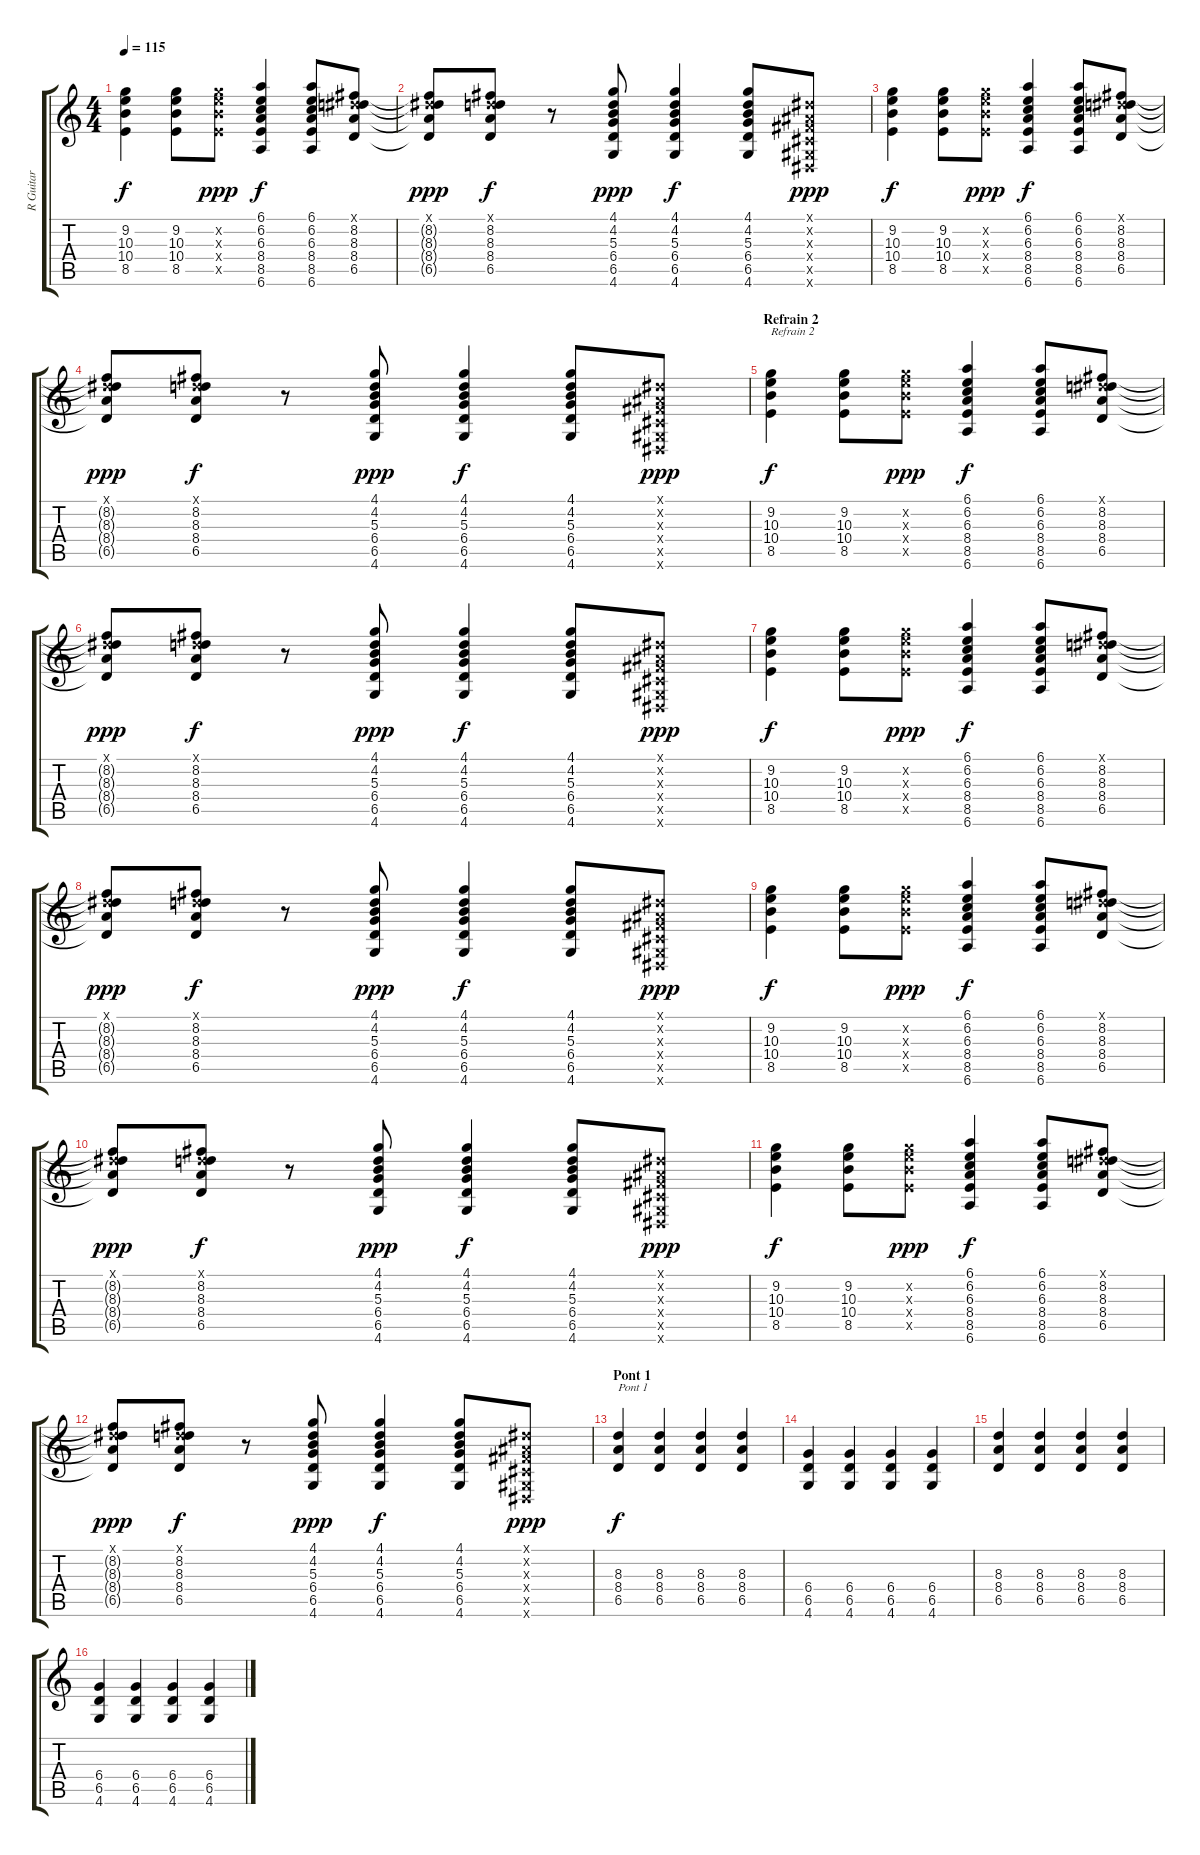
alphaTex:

\track ("R Guitar" "R Guitar") {instrument electricguitarmuted}
\staff {score tabs}
\tuning (Eb4 Bb3 Gb3 Db3 Ab2 Eb2) {hide}
\ts (4 4)
\tempo 115
\clef g2
\ks c
(9.2 10.3 10.4 8.5).4{dy f} (9.2 10.3 10.4 8.5).8 (9.2{x} 10.3{x} 10.4{x} 8.5{x}).8{dy ppp} (6.1 6.2 6.3 8.4 8.5 6.6).4{dy f} (6.1 6.2 6.3 8.4 8.5 6.6).8 (0.1{x} 8.2 8.3 8.4 6.5).8 |
(0.1{x} 8.2{t} 8.3{t} 8.4{t} 6.5{t}).8{dy ppp} (0.1{x} 8.2 8.3 8.4 6.5).8{dy f} r.8 (4.1 4.2 5.3 6.4 6.5 4.6).8{dy ppp} (4.1 4.2 5.3 6.4 6.5 4.6).4{dy f} (4.1 4.2 5.3 6.4 6.5 4.6).8 (0.1{x} 0.2{x} 0.3{x} 0.4{x} 0.5{x} 0.6{x}).8{dy ppp} |
(9.2 10.3 10.4 8.5).4{dy f} (9.2 10.3 10.4 8.5).8 (9.2{x} 10.3{x} 10.4{x} 8.5{x}).8{dy ppp} (6.1 6.2 6.3 8.4 8.5 6.6).4{dy f} (6.1 6.2 6.3 8.4 8.5 6.6).8 (0.1{x} 8.2 8.3 8.4 6.5).8 |
(0.1{x} 8.2{t} 8.3{t} 8.4{t} 6.5{t}).8{dy ppp} (0.1{x} 8.2 8.3 8.4 6.5).8{dy f} r.8 (4.1 4.2 5.3 6.4 6.5 4.6).8{dy ppp} (4.1 4.2 5.3 6.4 6.5 4.6).4{dy f} (4.1 4.2 5.3 6.4 6.5 4.6).8 (0.1{x} 0.2{x} 0.3{x} 0.4{x} 0.5{x} 0.6{x}).8{dy ppp} |
\section ("" "Refrain 2")
(9.2 10.3 10.4 8.5).4{txt "Refrain 2" dy f} (9.2 10.3 10.4 8.5).8 (9.2{x} 10.3{x} 10.4{x} 8.5{x}).8{dy ppp} (6.1 6.2 6.3 8.4 8.5 6.6).4{dy f} (6.1 6.2 6.3 8.4 8.5 6.6).8 (0.1{x} 8.2 8.3 8.4 6.5).8 |
(0.1{x} 8.2{t} 8.3{t} 8.4{t} 6.5{t}).8{dy ppp} (0.1{x} 8.2 8.3 8.4 6.5).8{dy f} r.8 (4.1 4.2 5.3 6.4 6.5 4.6).8{dy ppp} (4.1 4.2 5.3 6.4 6.5 4.6).4{dy f} (4.1 4.2 5.3 6.4 6.5 4.6).8 (0.1{x} 0.2{x} 0.3{x} 0.4{x} 0.5{x} 0.6{x}).8{dy ppp} |
(9.2 10.3 10.4 8.5).4{dy f} (9.2 10.3 10.4 8.5).8 (9.2{x} 10.3{x} 10.4{x} 8.5{x}).8{dy ppp} (6.1 6.2 6.3 8.4 8.5 6.6).4{dy f} (6.1 6.2 6.3 8.4 8.5 6.6).8 (0.1{x} 8.2 8.3 8.4 6.5).8 |
(0.1{x} 8.2{t} 8.3{t} 8.4{t} 6.5{t}).8{dy ppp} (0.1{x} 8.2 8.3 8.4 6.5).8{dy f} r.8 (4.1 4.2 5.3 6.4 6.5 4.6).8{dy ppp} (4.1 4.2 5.3 6.4 6.5 4.6).4{dy f} (4.1 4.2 5.3 6.4 6.5 4.6).8 (0.1{x} 0.2{x} 0.3{x} 0.4{x} 0.5{x} 0.6{x}).8{dy ppp} |
(9.2 10.3 10.4 8.5).4{dy f} (9.2 10.3 10.4 8.5).8 (9.2{x} 10.3{x} 10.4{x} 8.5{x}).8{dy ppp} (6.1 6.2 6.3 8.4 8.5 6.6).4{dy f} (6.1 6.2 6.3 8.4 8.5 6.6).8 (0.1{x} 8.2 8.3 8.4 6.5).8 |
(0.1{x} 8.2{t} 8.3{t} 8.4{t} 6.5{t}).8{dy ppp} (0.1{x} 8.2 8.3 8.4 6.5).8{dy f} r.8 (4.1 4.2 5.3 6.4 6.5 4.6).8{dy ppp} (4.1 4.2 5.3 6.4 6.5 4.6).4{dy f} (4.1 4.2 5.3 6.4 6.5 4.6).8 (0.1{x} 0.2{x} 0.3{x} 0.4{x} 0.5{x} 0.6{x}).8{dy ppp} |
(9.2 10.3 10.4 8.5).4{dy f} (9.2 10.3 10.4 8.5).8 (9.2{x} 10.3{x} 10.4{x} 8.5{x}).8{dy ppp} (6.1 6.2 6.3 8.4 8.5 6.6).4{dy f} (6.1 6.2 6.3 8.4 8.5 6.6).8 (0.1{x} 8.2 8.3 8.4 6.5).8 |
(0.1{x} 8.2{t} 8.3{t} 8.4{t} 6.5{t}).8{dy ppp} (0.1{x} 8.2 8.3 8.4 6.5).8{dy f} r.8 (4.1 4.2 5.3 6.4 6.5 4.6).8{dy ppp} (4.1 4.2 5.3 6.4 6.5 4.6).4{dy f} (4.1 4.2 5.3 6.4 6.5 4.6).8 (0.1{x} 0.2{x} 0.3{x} 0.4{x} 0.5{x} 0.6{x}).8{dy ppp} |
\section ("" "Pont 1")
(8.3 8.4 6.5).4{txt "Pont 1" dy f volume 16 instrument overdrivenguitar} (8.3 8.4 6.5).4 (8.3 8.4 6.5).4 (8.3 8.4 6.5).4 |
(6.4 6.5 4.6).4 (6.4 6.5 4.6).4 (6.4 6.5 4.6).4 (6.4 6.5 4.6).4 |
(8.3 8.4 6.5).4 (8.3 8.4 6.5).4 (8.3 8.4 6.5).4 (8.3 8.4 6.5).4 |
(6.4 6.5 4.6).4 (6.4 6.5 4.6).4 (6.4 6.5 4.6).4 (6.4 6.5 4.6).4
